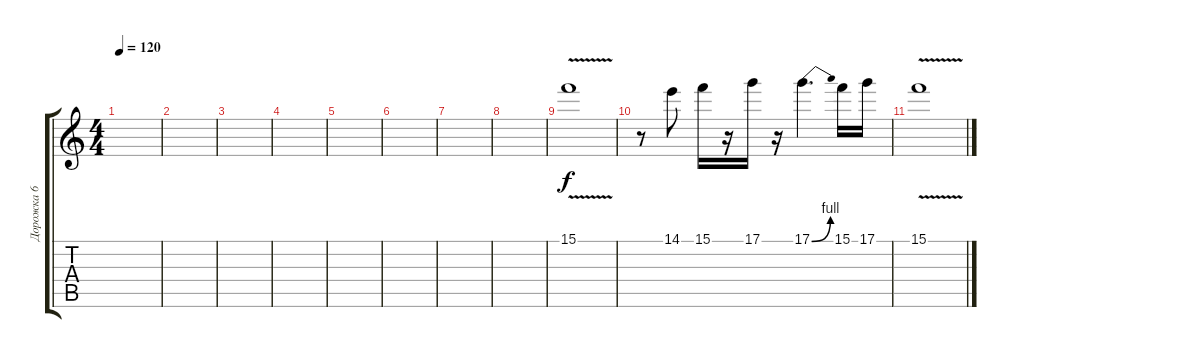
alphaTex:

\track ("Дорожка 6" "Дорожка 6") {instrument acousticguitarsteel}
\staff {score tabs}
\tuning (D4 A3 F3 C3 G2 D2) {hide}
\ts (4 4)
\tempo 120
\clef g2
\ks c
|
|
|
|
|
|
|
|
15.1{v}.1{instrument overdrivenguitar} |
r.8 14.1.8 15.1.16 r.16 17.1.16 r.16 17.1{be (bend 0 0 60 4)}.4{d} 15.1.16 17.1.16 |
15.1{v}.1
